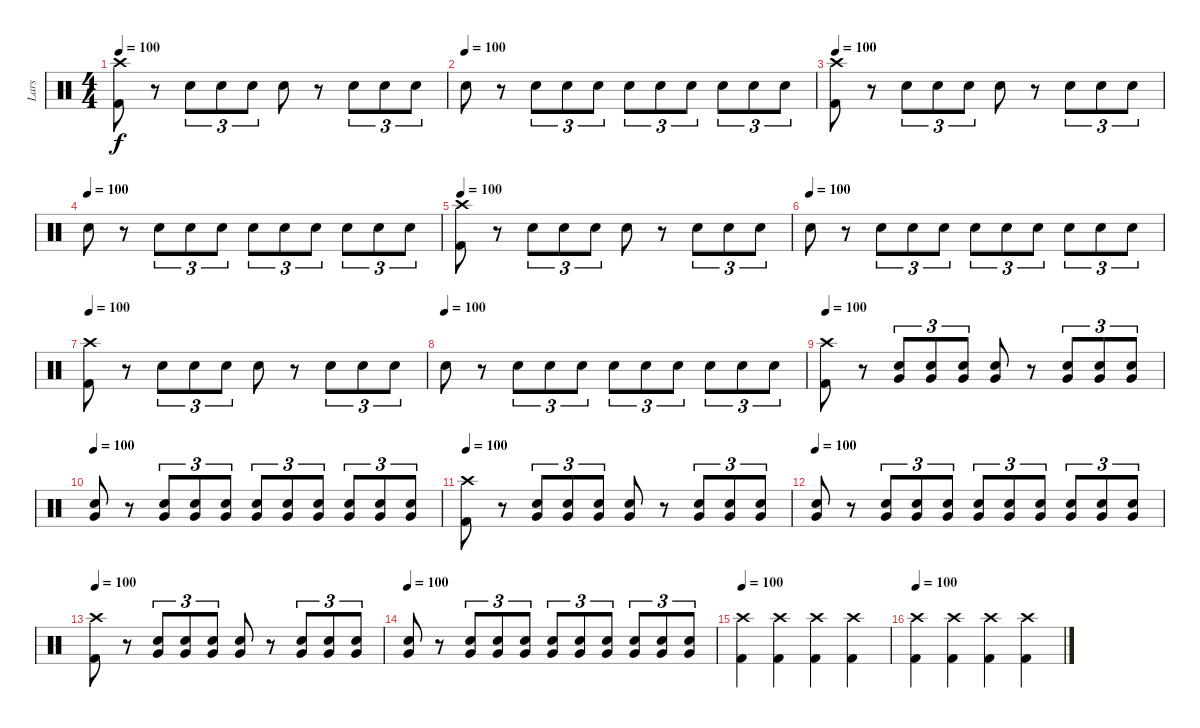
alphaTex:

\track ("Lars" "Lars") {instrument percussion}
\staff {score}
\articulation defaults
\ts (4 4)
\tempo 100
\clef neutral
\ks c
("Kick (hit) 2" "Crash high (hit)").8{dy f} r.8 "Snare (hit) 2".8{tu (3 2)} "Snare (hit) 2".8{tu (3 2)} "Snare (hit) 2".8{tu (3 2)} "Snare (hit) 2".8 r.8 "Snare (hit) 2".8{tu (3 2)} "Snare (hit) 2".8{tu (3 2)} "Snare (hit) 2".8{tu (3 2)} |
\tempo (100)
"Snare (hit) 2".8 r.8 "Snare (hit) 2".8{tu (3 2)} "Snare (hit) 2".8{tu (3 2)} "Snare (hit) 2".8{tu (3 2)} "Snare (hit) 2".8{tu (3 2)} "Snare (hit) 2".8{tu (3 2)} "Snare (hit) 2".8{tu (3 2)} "Snare (hit) 2".8{tu (3 2)} "Snare (hit) 2".8{tu (3 2)} "Snare (hit) 2".8{tu (3 2)} |
\tempo 100
("Kick (hit) 2" "Crash high (hit)").8 r.8 "Snare (hit) 2".8{tu (3 2)} "Snare (hit) 2".8{tu (3 2)} "Snare (hit) 2".8{tu (3 2)} "Snare (hit) 2".8 r.8 "Snare (hit) 2".8{tu (3 2)} "Snare (hit) 2".8{tu (3 2)} "Snare (hit) 2".8{tu (3 2)} |
\tempo (100)
"Snare (hit) 2".8 r.8 "Snare (hit) 2".8{tu (3 2)} "Snare (hit) 2".8{tu (3 2)} "Snare (hit) 2".8{tu (3 2)} "Snare (hit) 2".8{tu (3 2)} "Snare (hit) 2".8{tu (3 2)} "Snare (hit) 2".8{tu (3 2)} "Snare (hit) 2".8{tu (3 2)} "Snare (hit) 2".8{tu (3 2)} "Snare (hit) 2".8{tu (3 2)} |
\tempo 100
("Kick (hit) 2" "Crash high (hit)").8 r.8 "Snare (hit) 2".8{tu (3 2)} "Snare (hit) 2".8{tu (3 2)} "Snare (hit) 2".8{tu (3 2)} "Snare (hit) 2".8 r.8 "Snare (hit) 2".8{tu (3 2)} "Snare (hit) 2".8{tu (3 2)} "Snare (hit) 2".8{tu (3 2)} |
\tempo (100)
"Snare (hit) 2".8 r.8 "Snare (hit) 2".8{tu (3 2)} "Snare (hit) 2".8{tu (3 2)} "Snare (hit) 2".8{tu (3 2)} "Snare (hit) 2".8{tu (3 2)} "Snare (hit) 2".8{tu (3 2)} "Snare (hit) 2".8{tu (3 2)} "Snare (hit) 2".8{tu (3 2)} "Snare (hit) 2".8{tu (3 2)} "Snare (hit) 2".8{tu (3 2)} |
\tempo 100
("Kick (hit) 2" "Crash high (hit)").8 r.8 "Snare (hit) 2".8{tu (3 2)} "Snare (hit) 2".8{tu (3 2)} "Snare (hit) 2".8{tu (3 2)} "Snare (hit) 2".8 r.8 "Snare (hit) 2".8{tu (3 2)} "Snare (hit) 2".8{tu (3 2)} "Snare (hit) 2".8{tu (3 2)} |
\tempo (100)
"Snare (hit) 2".8 r.8 "Snare (hit) 2".8{tu (3 2)} "Snare (hit) 2".8{tu (3 2)} "Snare (hit) 2".8{tu (3 2)} "Snare (hit) 2".8{tu (3 2)} "Snare (hit) 2".8{tu (3 2)} "Snare (hit) 2".8{tu (3 2)} "Snare (hit) 2".8{tu (3 2)} "Snare (hit) 2".8{tu (3 2)} "Snare (hit) 2".8{tu (3 2)} |
\tempo 100
("Kick (hit) 2" "Crash high (hit)").8 r.8 ("Snare (hit) 2" "Very Low Tom (hit)").8{tu (3 2)} ("Snare (hit) 2" "Very Low Tom (hit)").8{tu (3 2)} ("Snare (hit) 2" "Very Low Tom (hit)").8{tu (3 2)} ("Snare (hit) 2" "Very Low Tom (hit)").8 r.8 ("Snare (hit) 2" "Very Low Tom (hit)").8{tu (3 2)} ("Snare (hit) 2" "Very Low Tom (hit)").8{tu (3 2)} ("Snare (hit) 2" "Very Low Tom (hit)").8{tu (3 2)} |
\tempo 100
("Very Low Tom (hit)" "Snare (hit) 2").8 r.8 ("Very Low Tom (hit)" "Snare (hit) 2").8{tu (3 2)} ("Very Low Tom (hit)" "Snare (hit) 2").8{tu (3 2)} ("Very Low Tom (hit)" "Snare (hit) 2").8{tu (3 2)} ("Very Low Tom (hit)" "Snare (hit) 2").8{tu (3 2)} ("Very Low Tom (hit)" "Snare (hit) 2").8{tu (3 2)} ("Very Low Tom (hit)" "Snare (hit) 2").8{tu (3 2)} ("Very Low Tom (hit)" "Snare (hit) 2").8{tu (3 2)} ("Very Low Tom (hit)" "Snare (hit) 2").8{tu (3 2)} ("Very Low Tom (hit)" "Snare (hit) 2").8{tu (3 2)} |
\tempo 100
("Kick (hit) 2" "Crash high (hit)").8 r.8 ("Snare (hit) 2" "Very Low Tom (hit)").8{tu (3 2)} ("Snare (hit) 2" "Very Low Tom (hit)").8{tu (3 2)} ("Snare (hit) 2" "Very Low Tom (hit)").8{tu (3 2)} ("Snare (hit) 2" "Very Low Tom (hit)").8 r.8 ("Snare (hit) 2" "Very Low Tom (hit)").8{tu (3 2)} ("Snare (hit) 2" "Very Low Tom (hit)").8{tu (3 2)} ("Snare (hit) 2" "Very Low Tom (hit)").8{tu (3 2)} |
\tempo 100
("Very Low Tom (hit)" "Snare (hit) 2").8 r.8 ("Very Low Tom (hit)" "Snare (hit) 2").8{tu (3 2)} ("Very Low Tom (hit)" "Snare (hit) 2").8{tu (3 2)} ("Very Low Tom (hit)" "Snare (hit) 2").8{tu (3 2)} ("Very Low Tom (hit)" "Snare (hit) 2").8{tu (3 2)} ("Very Low Tom (hit)" "Snare (hit) 2").8{tu (3 2)} ("Very Low Tom (hit)" "Snare (hit) 2").8{tu (3 2)} ("Very Low Tom (hit)" "Snare (hit) 2").8{tu (3 2)} ("Very Low Tom (hit)" "Snare (hit) 2").8{tu (3 2)} ("Very Low Tom (hit)" "Snare (hit) 2").8{tu (3 2)} |
\tempo 100
("Kick (hit) 2" "Crash high (hit)").8 r.8 ("Snare (hit) 2" "Very Low Tom (hit)").8{tu (3 2)} ("Snare (hit) 2" "Very Low Tom (hit)").8{tu (3 2)} ("Snare (hit) 2" "Very Low Tom (hit)").8{tu (3 2)} ("Snare (hit) 2" "Very Low Tom (hit)").8 r.8 ("Snare (hit) 2" "Very Low Tom (hit)").8{tu (3 2)} ("Snare (hit) 2" "Very Low Tom (hit)").8{tu (3 2)} ("Snare (hit) 2" "Very Low Tom (hit)").8{tu (3 2)} |
\tempo 100
("Very Low Tom (hit)" "Snare (hit) 2").8 r.8 ("Very Low Tom (hit)" "Snare (hit) 2").8{tu (3 2)} ("Very Low Tom (hit)" "Snare (hit) 2").8{tu (3 2)} ("Very Low Tom (hit)" "Snare (hit) 2").8{tu (3 2)} ("Very Low Tom (hit)" "Snare (hit) 2").8{tu (3 2)} ("Very Low Tom (hit)" "Snare (hit) 2").8{tu (3 2)} ("Very Low Tom (hit)" "Snare (hit) 2").8{tu (3 2)} ("Very Low Tom (hit)" "Snare (hit) 2").8{tu (3 2)} ("Very Low Tom (hit)" "Snare (hit) 2").8{tu (3 2)} ("Very Low Tom (hit)" "Snare (hit) 2").8{tu (3 2)} |
\tempo 100
("Kick (hit) 2" "Crash high (hit)").4 ("Kick (hit) 2" "Crash high (hit)").4 ("Kick (hit) 2" "Crash high (hit)").4 ("Kick (hit) 2" "Crash high (hit)").4 |
\tempo 100
("Kick (hit) 2" "Crash high (hit)").4 ("Kick (hit) 2" "Crash high (hit)").4 ("Kick (hit) 2" "Crash high (hit)").4 ("Kick (hit) 2" "Crash high (hit)").4
